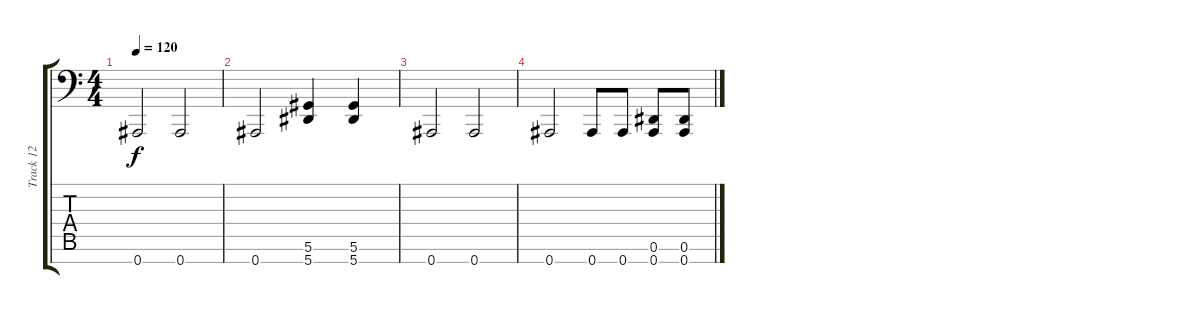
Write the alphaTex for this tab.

\track ("Track 12" "Track 12") {instrument timpani}
\staff {score tabs}
\tuning (Eb4 Bb3 Gb3 Db3 Ab2 Eb2 Bb1) {hide}
\ts (4 4)
\tempo 120
\clef f4
\ks c
0.7.2{dy f} 0.7.2 |
0.7.2 (5.6 5.7).4 (5.6 5.7).4 |
0.7.2 0.7.2 |
0.7.2 0.7.8 0.7.8 (0.6 0.7).8 (0.6 0.7).8
